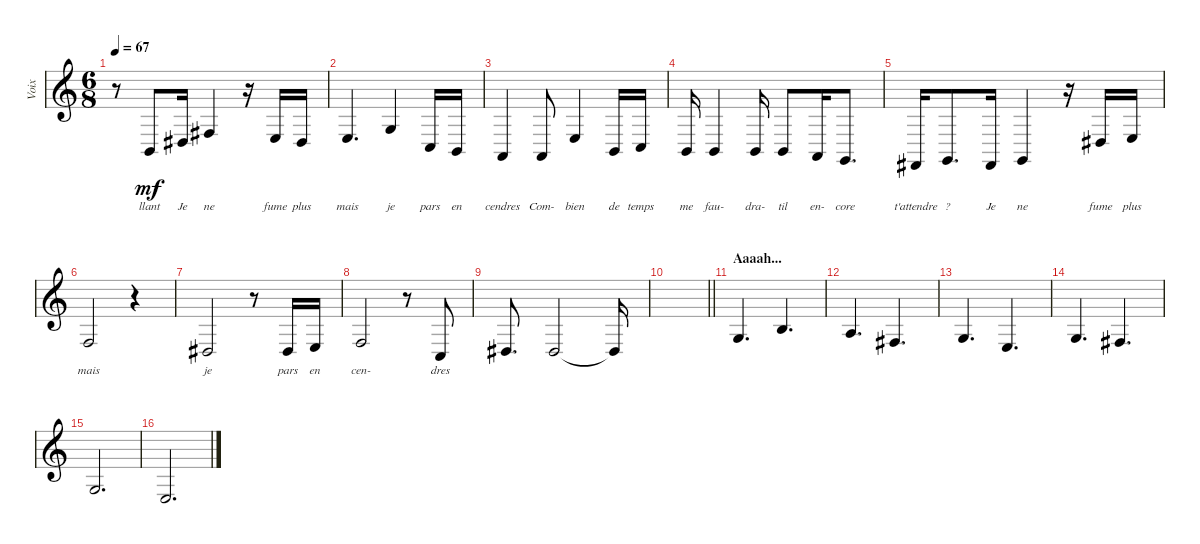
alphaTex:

\track ("Voix" "Voix") {instrument clarinet}
\staff {score}
\tuning (E4 B3 G3 D3 A2 E2) {hide}
\ts (6 8)
\tempo 67
\clef g2
\ks c
r.8{dy mf} 7.6.8{lyrics (0 "llant") lyrics (1 "") lyrics (2 "") lyrics (3 "") lyrics (4 "")} 6.5.16{lyrics (0 "Je") lyrics (1 "") lyrics (2 "") lyrics (3 "") lyrics (4 "")} 4.4.4{lyrics (0 "ne") lyrics (1 "") lyrics (2 "") lyrics (3 "") lyrics (4 "")} r.16 2.4.16{lyrics (0 "fume") lyrics (1 "") lyrics (2 "") lyrics (3 "") lyrics (4 "")} 1.4.16{lyrics (0 "plus") lyrics (1 "") lyrics (2 "") lyrics (3 "") lyrics (4 "")} |
2.4.4{d lyrics (0 "mais") lyrics (1 "") lyrics (2 "") lyrics (3 "") lyrics (4 "")} 5.4.4{lyrics (0 "je") lyrics (1 "") lyrics (2 "") lyrics (3 "") lyrics (4 "")} 3.5.16{lyrics (0 "pars") lyrics (1 "") lyrics (2 "") lyrics (3 "") lyrics (4 "")} 2.5.16{lyrics (0 "en") lyrics (1 "") lyrics (2 "") lyrics (3 "") lyrics (4 "")} |
0.5.4{lyrics (0 "cendres") lyrics (1 "") lyrics (2 "") lyrics (3 "") lyrics (4 "")} 0.5.8{lyrics (0 "Com-") lyrics (1 "") lyrics (2 "") lyrics (3 "") lyrics (4 "")} 2.4.4{lyrics (0 "bien") lyrics (1 "") lyrics (2 "") lyrics (3 "") lyrics (4 "")} 2.5.16{lyrics (0 "de") lyrics (1 "") lyrics (2 "") lyrics (3 "") lyrics (4 "")} 3.5.16{lyrics (0 "temps") lyrics (1 "") lyrics (2 "") lyrics (3 "") lyrics (4 "")} |
2.5.16{lyrics (0 "me") lyrics (1 "") lyrics (2 "") lyrics (3 "") lyrics (4 "")} 2.5.4{lyrics (0 "fau-") lyrics (1 "") lyrics (2 "") lyrics (3 "") lyrics (4 "")} 2.5.16{lyrics (0 "dra-") lyrics (1 "") lyrics (2 "") lyrics (3 "") lyrics (4 "")} 2.5.8{lyrics (0 "til") lyrics (1 "") lyrics (2 "") lyrics (3 "") lyrics (4 "")} 0.5.16{lyrics (0 "en-") lyrics (1 "") lyrics (2 "") lyrics (3 "") lyrics (4 "")} 3.6.8{d lyrics (0 "core") lyrics (1 "") lyrics (2 "") lyrics (3 "") lyrics (4 "")} |
2.6.16{lyrics (0 "t'attendre") lyrics (1 "") lyrics (2 "") lyrics (3 "") lyrics (4 "")} 3.6.8{d lyrics (0 "?") lyrics (1 "") lyrics (2 "") lyrics (3 "") lyrics (4 "")} 2.6.16{lyrics (0 "Je") lyrics (1 "") lyrics (2 "") lyrics (3 "") lyrics (4 "")} 3.6.4{lyrics (0 "ne") lyrics (1 "") lyrics (2 "") lyrics (3 "") lyrics (4 "")} r.16 1.4.16{lyrics (0 "fume") lyrics (1 "") lyrics (2 "") lyrics (3 "") lyrics (4 "")} 2.4.16{lyrics (0 "plus") lyrics (1 "") lyrics (2 "") lyrics (3 "") lyrics (4 "")} |
3.4.2{lyrics (0 "mais") lyrics (1 "") lyrics (2 "") lyrics (3 "") lyrics (4 "")} r.4 |
1.4.2{lyrics (0 "je") lyrics (1 "") lyrics (2 "") lyrics (3 "") lyrics (4 "")} r.8 1.4.16{lyrics (0 "pars") lyrics (1 "") lyrics (2 "") lyrics (3 "") lyrics (4 "")} 2.4.16{lyrics (0 "en") lyrics (1 "") lyrics (2 "") lyrics (3 "") lyrics (4 "")} |
3.4.2{lyrics (0 "cen-") lyrics (1 "") lyrics (2 "") lyrics (3 "") lyrics (4 "")} r.8 3.5.8{lyrics (0 "dres") lyrics (1 "") lyrics (2 "") lyrics (3 "") lyrics (4 "")} |
1.4.8{d} 1.4.2 1.4{t}.16 |
\barLineRight lightlight
|
\section ("" "Aaaah...")
0.3.4{d} 0.2.4{d} |
2.3.4{d} 4.4.4{d} |
0.3.4{d} 2.4.4{d} |
0.3.4{d} 4.4.4{d} |
0.3.2{d} |
2.4.2{d}
